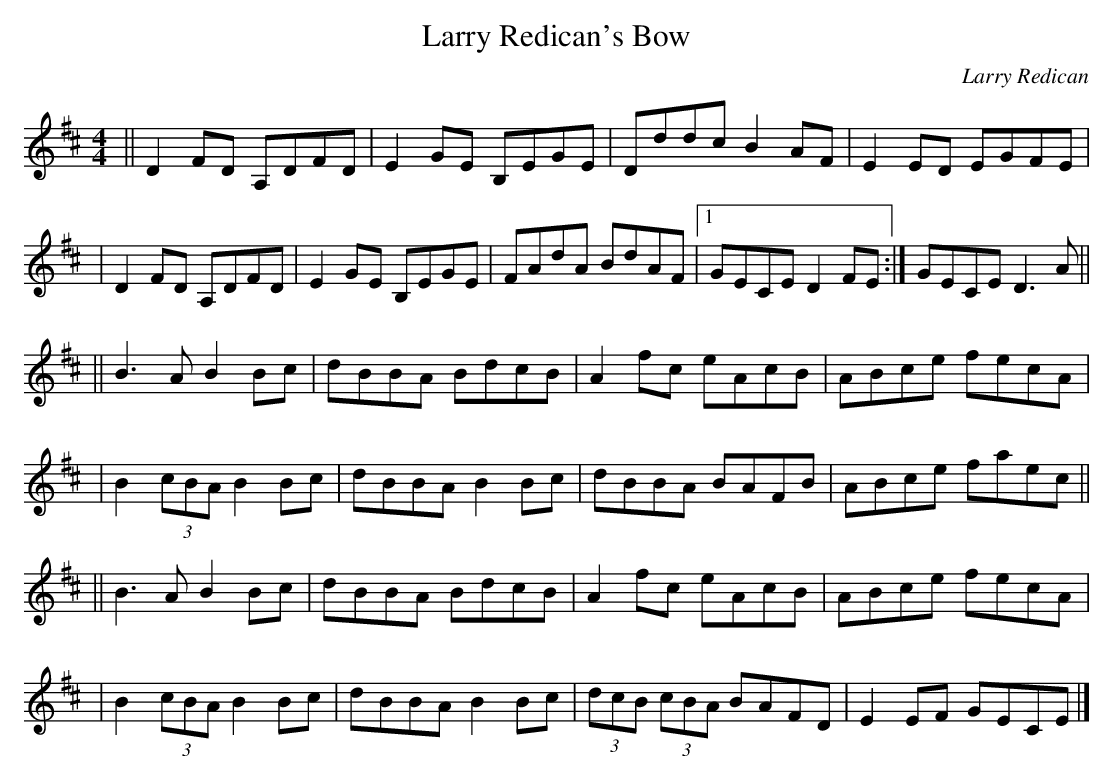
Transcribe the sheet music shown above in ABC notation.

X:1
T:Larry Redican's Bow
C:Larry Redican
M:4/4
L:1/8
K:D
|| D2 FD A,DFD | E2 GE B,EGE | Dddc B2 AF | E2 ED EGFE |
|  D2 FD A,DFD | E2 GE B,EGE | FAdA BdAF |1 GECE D2 FE :| 2GECE D3 A ||
|| B3 A B2 Bc | dBBA BdcB | A2 fc eAcB | ABce fecA |
|  B2 (3cBA B2 Bc | dBBA B2 Bc | dBBA BAFB | ABce faec ||
|| B3 A B2 Bc | dBBA BdcB | A2 fc eAcB | ABce fecA |
|  B2 (3cBA B2 Bc | dBBA B2 Bc | (3dcB (3cBA BAFD | E2 EF GECE |]
